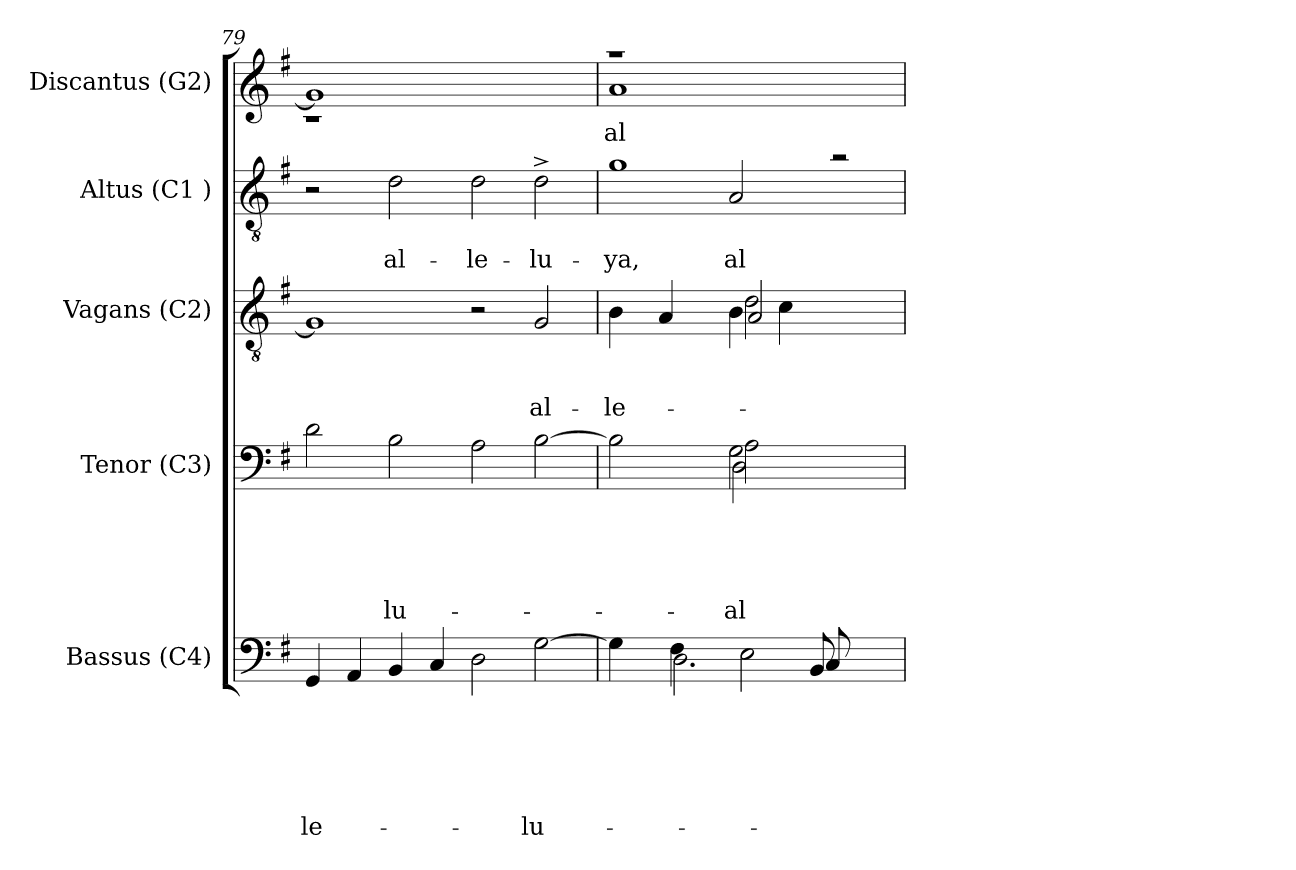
**kern	**text	**text	**text	**text	**text	**text	**kern	**text	**text	**text	**text	**text	**kern	**text	**text	**text	**kern	**text	**text	**kern	**text
*part5	*part5	*part5	*part5	*part5	*part5	*part5	*part4	*part4	*part4	*part4	*part4	*part4	*part3	*part3	*part3	*part3	*part2	*part2	*part2	*part1	*part1
*staff5	*staff5	*staff5	*staff5	*staff5	*staff5	*staff5	*staff4	*staff4	*staff4	*staff4	*staff4	*staff4	*staff3	*staff3	*staff3	*staff3	*staff2	*staff2	*staff2	*staff1	*staff1
*I"Bassus (C4)	*	*	*	*	*	*	*I"Tenor (C3)	*	*	*	*	*	*I"Vagans (C2)	*	*	*	*I"Altus (C1 )	*	*	*I"Discantus (G2)	*
*I'B.	*	*	*	*	*	*	*I'T.	*	*	*	*	*	*I'V.	*	*	*	*I'A.	*	*	*I'D.	*
*clefF4	*	*	*	*	*	*	*clefF4	*	*	*	*	*	*clefGv2	*	*	*	*clefGv2	*	*	*clefG2	*
*k[f#]	*	*	*	*	*	*	*k[f#]	*	*	*	*	*	*k[f#]	*	*	*	*k[f#]	*	*	*k[f#]	*
*G:	*	*	*	*	*	*	*G:	*	*	*	*	*	*G:	*	*	*	*G:	*	*	*G:	*
=79	=79	=79	=79	=79	=79	=79	=79	=79	=79	=79	=79	=79	=79	=79	=79	=79	=79	=79	=79	=79	=79
*	*	*	*	*	*	*	*	*	*	*	*	*	*	*	*	*	*	*	*	*^	*
!	!	!	!	!	!	!LO:LY:b	!	!	!	!	!	!	!	!	!	!	!	!	!	!	!LO:N:vis=1	!
4GG/	.	.	.	.	.	-le-	2d\	.	.	.	.	.	1G]	.	.	.	2r	.	.	1g]	0rc	.
4AA/	.	.	.	.	.	.	.	.	.	.	.	.	.	.	.	.	.	.	.	.	.	.
!	!	!	!	!	!	!	!	!	!	!	!	!LO:LY:b	!	!	!	!	!	!	!LO:LY:b	!	!	!
4BB/	.	.	.	.	.	.	2B\	.	.	.	.	-lu-	.	.	.	.	2d\	.	al-	.	.	.
4C/	.	.	.	.	.	.	.	.	.	.	.	.	.	.	.	.	.	.	.	.	.	.
!	!	!	!	!	!	!	!	!	!	!	!	!	!	!	!	!	!	!	!LO:LY:b	!	!	!
2D\	.	.	.	.	.	.	2A\	.	.	.	.	.	2r	.	.	.	2d\	.	-le-	1ryy	.	.
!	!	!	!	!	!	!LO:LY:b	!	!	!	!	!	!	!	!	!	!LO:LY:b	!	!	!LO:LY:b	!	!	!
[>2G\	.	.	.	.	.	-lu-	[>2B\	.	.	.	.	.	2G/	.	.	al-	2d^>\	.	-lu-	.	.	.
!!LO:PB:g=z	!!
=80	=80	=80	=80	=80	=80	=80	=80	=80	=80	=80	=80	=80	=80	=80	=80	=80	=80	=80	=80	=80	=80	=80
*^	*	*	*	*	*	*	*^	*	*	*	*	*	*	*	*	*	*	*	*	*	*	*
*	*^	*	*	*	*	*	*	*	*^	*	*	*	*	*	*	*	*	*	*	*	*	*	*	*
*	*	*^	*	*	*	*	*	*	*	*	*	*	*	*	*	*	*	*	*	*	*	*	*	*	*	*
!	!	!	!	!	!	!	!	!	!	!	!	!	!	!	!	!	!	!	!	!	!LO:LY:b	!	!	!LO:LY:b	!	!	!LO:LY:b
*	*	*	*	*	*	*	*	*	*	*	*	*	*	*	*	*	*	*^	*	*	*	*^	*	*	*	*	*
*	*	*	*	*	*	*	*	*	*	*	*	*	*	*	*	*	*	*	*^	*	*	*	*	*	*	*	*	*	*
4G\]	32ryy	32ryy	32ryy	.	.	.	.	.	.	2B\]	2ryy	2ryy	.	.	.	.	.	4B\	2ryy	2ryy	.	.	-le-	1g	2ryy	.	-ya,	1raa	1a	al-
.	4ryy	4ryy	2..ryy	.	.	.	.	.	.	.	.	.	.	.	.	.	.	.	.	.	.	.	.	.	.	.	.	.	.	.
16.ryy	.	.	.	.	.	.	.	.	.	.	.	.	.	.	.	.	.	4A/	.	.	.	.	.	.	.	.	.	.	.	.
.	4F#\	2.D\	.	.	.	.	.	.	.	.	.	.	.	.	.	.	.	.	.	.	.	.	.	.	.	.	.	.	.	.
16ryy	.	.	.	.	.	.	.	.	.	.	.	.	.	.	.	.	.	.	.	.	.	.	.	.	.	.	.	.	.	.
2ryy	.	.	.	.	.	.	.	.	.	.	.	.	.	.	.	.	.	.	.	.	.	.	.	.	.	.	.	.	.	.
!	!	!	!	!	!	!	!	!	!	!	!	!	!	!	!	!	!LO:LY:b	!	!	!	!	!	!	!	!	!	!	!	!	!
!	!	!	!	!	!	!	!	!	!	!	!	!	!	!	!	!	!LO:LY:b	!	!	!	!	!	!	!	!	!	!LO:LY:b	!	!	!
.	.	.	.	.	.	.	.	.	.	2G\	2A\	2D\	.	.	.	.	al-	4B\	2d\	2A/	.	.	.	.	2A/	.	al-	.	.	.
.	2E\	.	.	.	.	.	.	.	.	.	.	.	.	.	.	.	.	.	.	.	.	.	.	.	.	.	.	.	.	.
.	.	.	.	.	.	.	.	.	.	.	.	.	.	.	.	.	.	4c\	.	.	.	.	.	.	.	.	.	.	.	.
8BB/	.	.	8C/	.	.	.	.	.	.	.	.	.	.	.	.	.	.	.	.	.	.	.	.	.	.	.	.	.	.	.
.	.	.	.	.	.	.	.	.	.	2ryy	2ryy	2ryy	.	.	.	.	.	2ryy	2ryy	2ryy	.	.	.	2ra	2ryy	.	.	2ryy	2ryy	.
4...ryy	4...ryy	4...ryy	4...ryy	.	.	.	.	.	.	.	.	.	.	.	.	.	.	.	.	.	.	.	.	.	.	.	.	.	.	.
*v	*v	*v	*v	*	*	*	*	*	*	*	*	*	*	*	*	*	*	*v	*v	*v	*	*	*	*v	*v	*	*	*v	*v	*
*	*	*	*	*	*	*	*v	*v	*v	*	*	*	*	*	*	*	*	*	*	*	*	*	*
=	=	=	=	=	=	=	=	=	=	=	=	=	=	=	=	=	=	=	=	=	=
*-	*-	*-	*-	*-	*-	*-	*-	*-	*-	*-	*-	*-	*-	*-	*-	*-	*-	*-	*-	*-	*-
